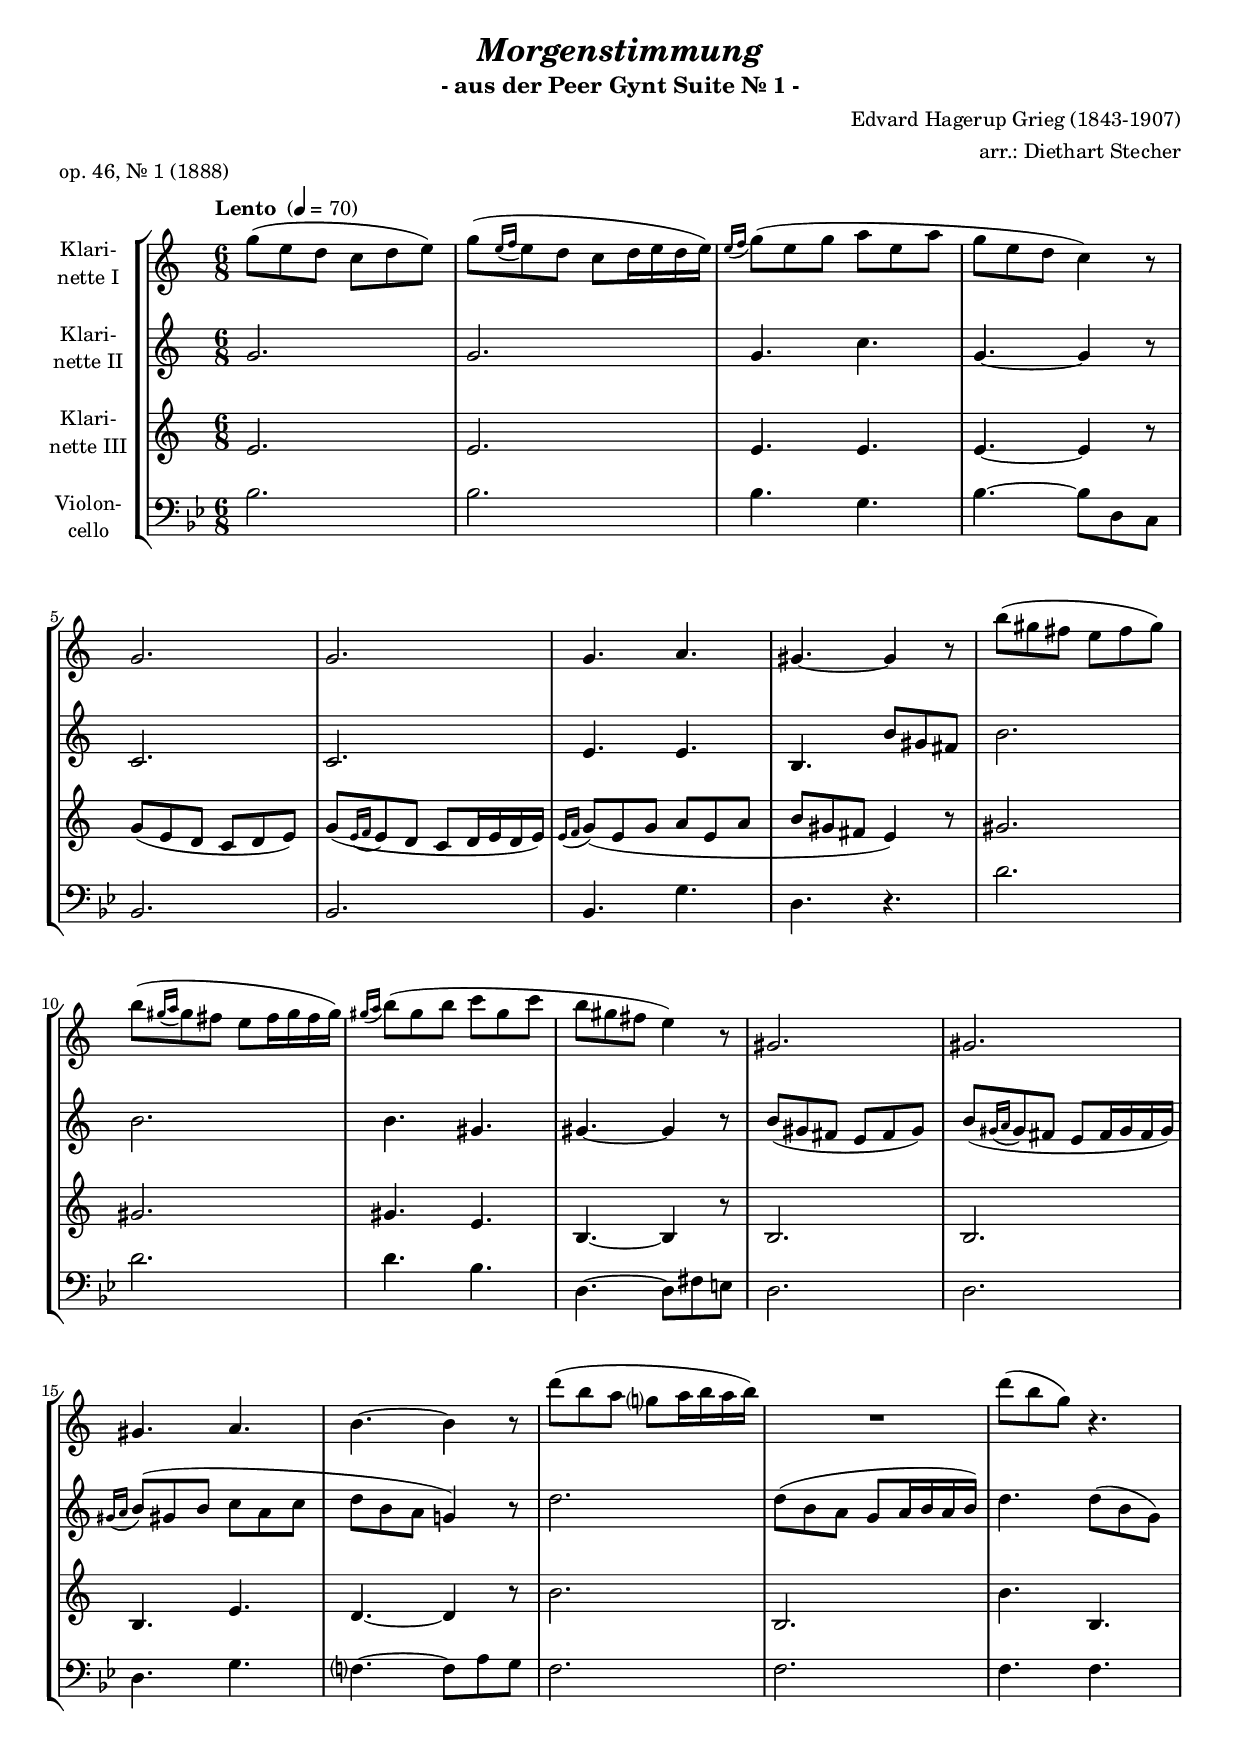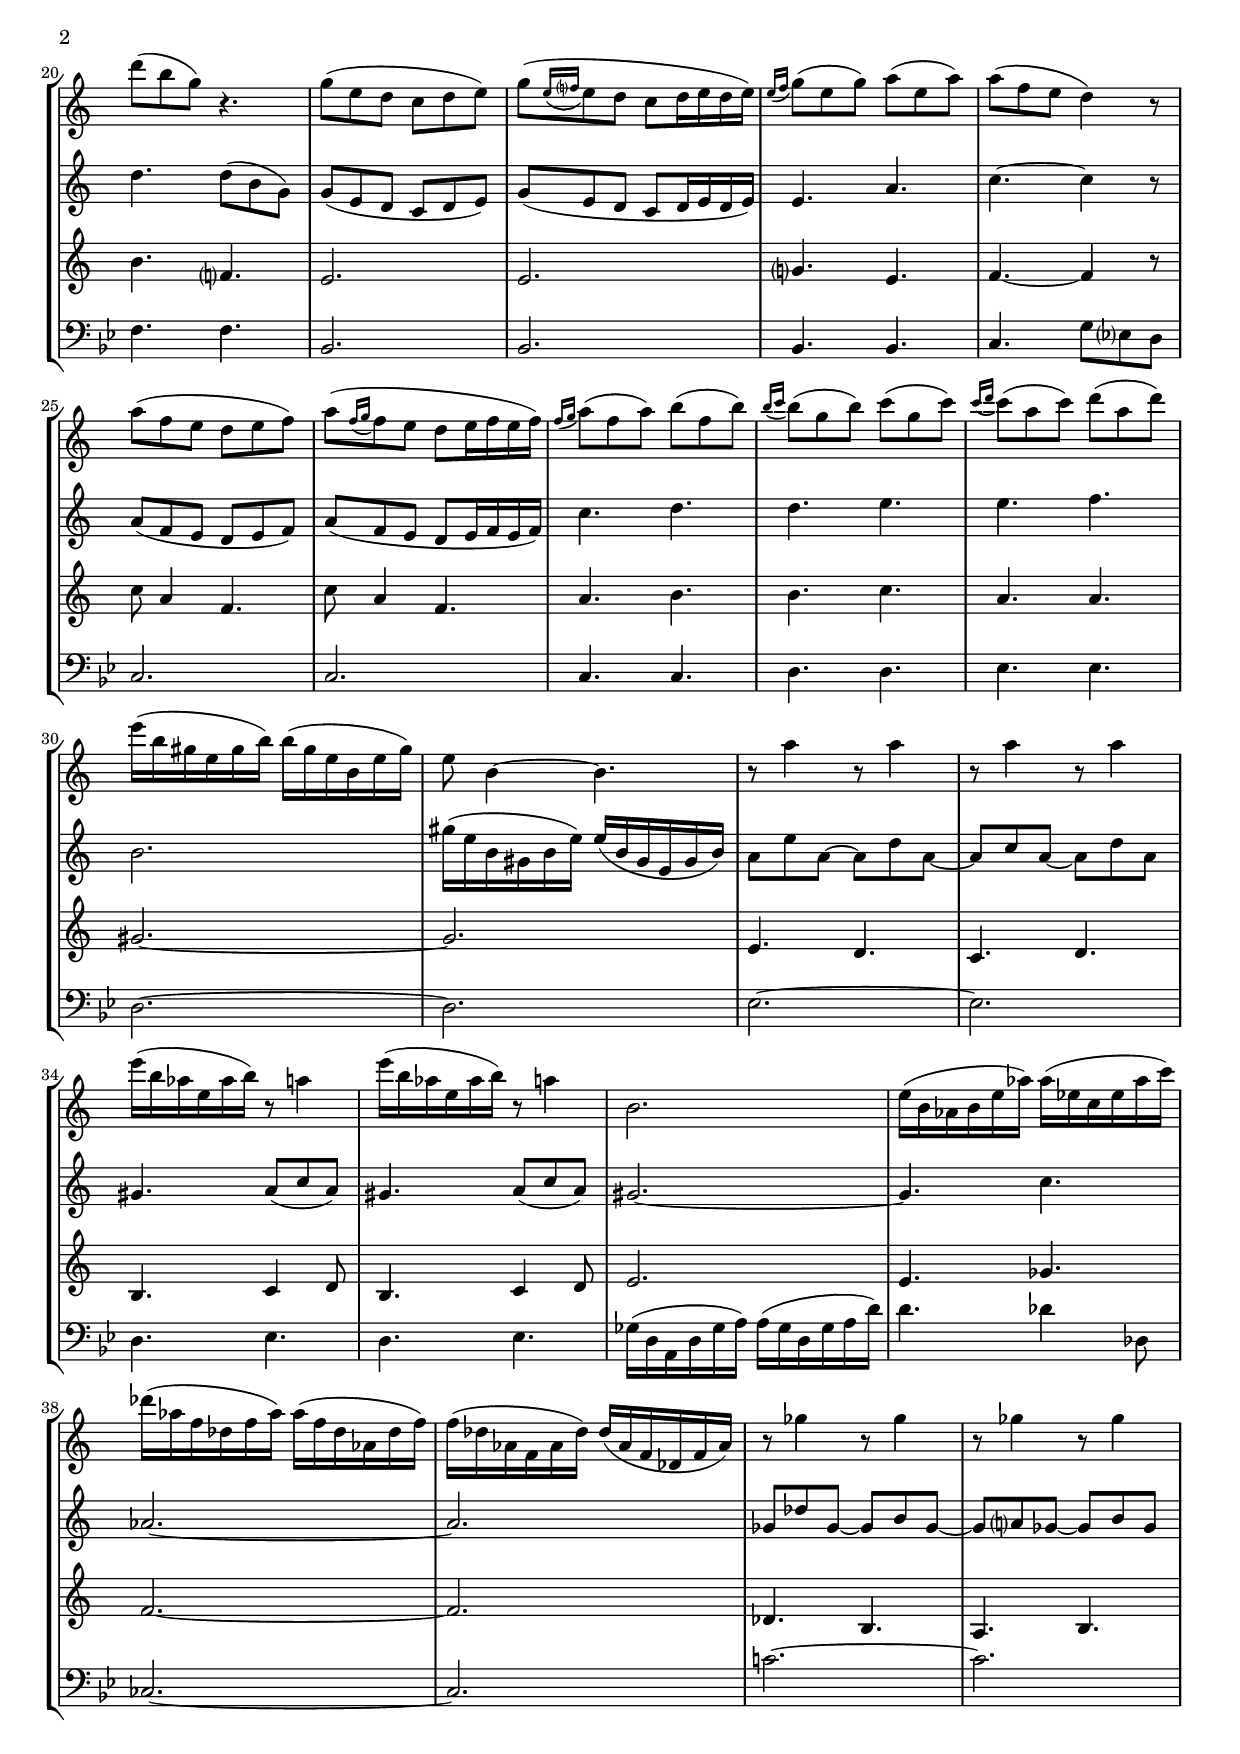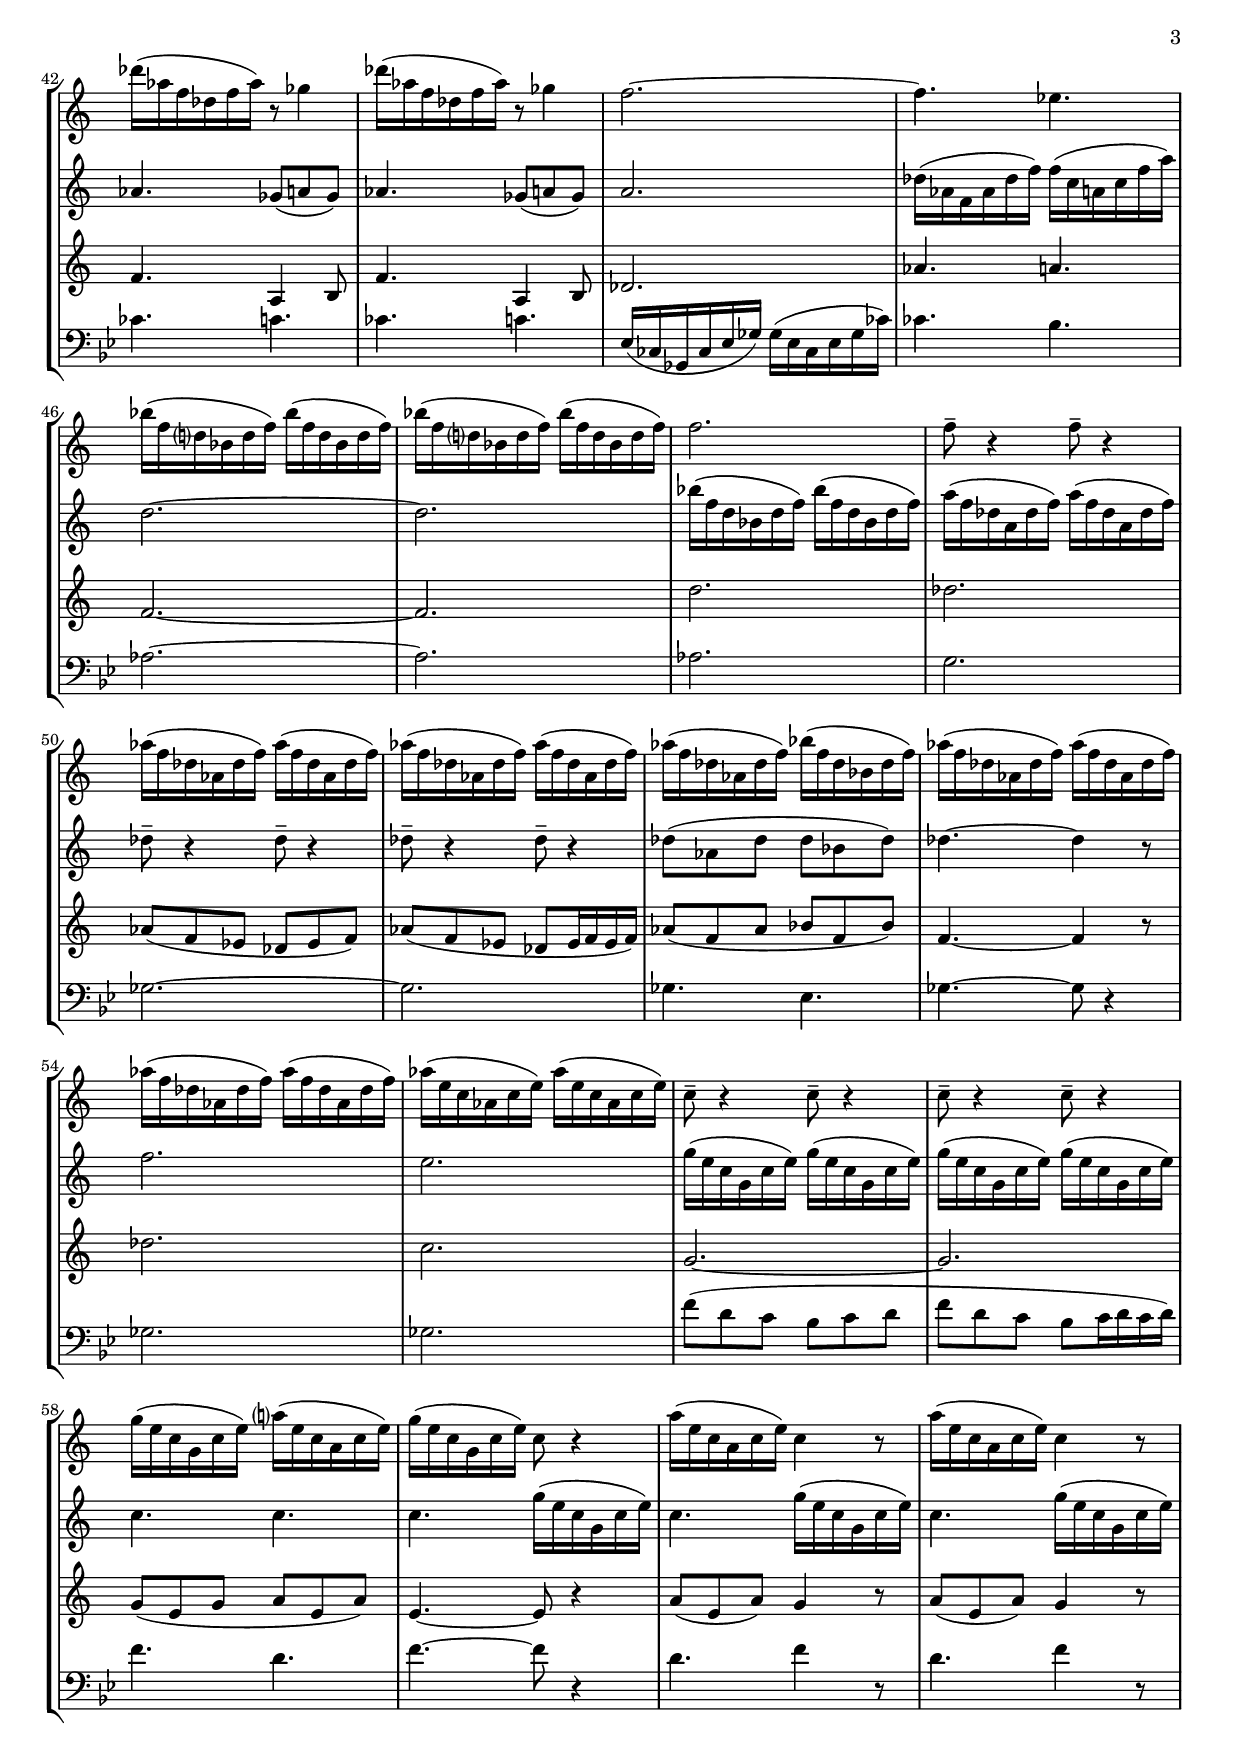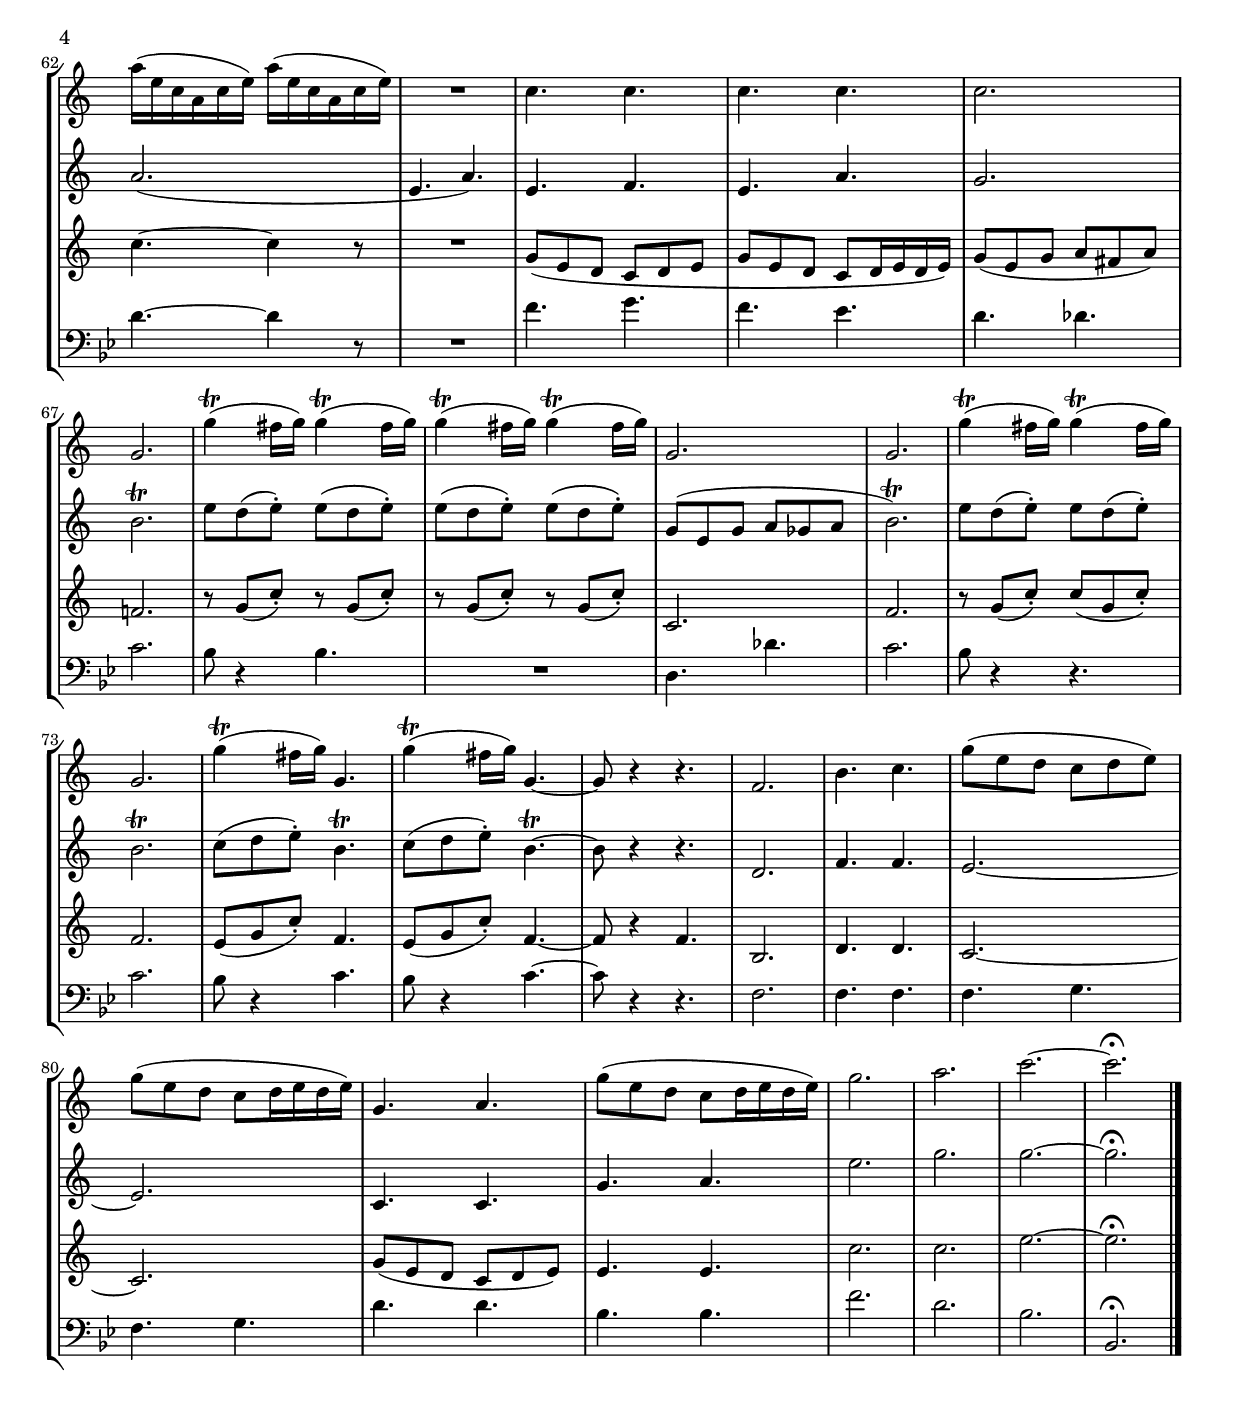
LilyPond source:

\version "2.18.2"
\include "deutsch.ly"

#(set-global-staff-size 17.7)

\header {
  title     = \markup \italic "Morgenstimmung"
  subtitle  = "- aus der Peer Gynt Suite Nr. 1 -"
  composer  = "Edvard Hagerup Grieg (1843-1907)"
  arranger  = "arr.: Diethart Stecher"
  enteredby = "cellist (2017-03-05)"
  piece     = "op. 46, Nr. 1 (1888)"
}

voiceconsts = {
  \key c \major
  \time 6/8
  \clef "treble"
  %\numericTimeSignature
  \compressFullBarRests
  \set tupletSpannerDuration = #(ly:make-moment 1 4)
  \tempo "Lento " 4=70
}

%mist = "harpsichord"
mihi = "clarinet"
mist = "string ensemble 1"
milo = "drawbar organ"
%miba = "electric bass (finger)"
miba = "bassoon"

va = \relative c''' {
  \voiceconsts

  g8( e d c d e)
  g([ \appoggiatura { e16[ f] } e8 d] c d16 e d e)
  \appoggiatura { e[ f] } g8( e g a e a
  g e d c4) r8
  g2.
  g
  g4. a
  gis~ gis4 r8

  h'( gis fis e fis gis)
  h([ \appoggiatura { gis16[ a] } gis8 fis] e fis16 gis fis gis)
  \appoggiatura { gis[ a] } h8( gis h c gis c
  h gis fis e4) r8
  gis,2.
  gis
  gis4. a
  h~ h4 r8

  d'( h a g? a16 h a h)
  R2.
  d8( h g) r4.
  d'8( h g) r4.
  g8( e d c d e)
  g([ \appoggiatura { e16[ f?] } e8 d] c d16 e d e)
  \appoggiatura { e[ f] } g8( e g) a( e a)

  a( f e d4) r8
  a'( f e d e f)
  a([ \appoggiatura { f16[ g] } f8 e] d e16 f e f)
  \appoggiatura { f[ g] } a8( f a) h( f h)
  \appoggiatura { h16[ c] } h8( g h) c( g c)
  \appoggiatura { c16[ d] } c8( a c) d( a d)
  e16( h gis e gis h) h( gis e h e gis)

  e8 h4~ h4.
  r8 a'4 r8 a4
  r8 a4 r8 a4
  e'16( h as e as h) r8 a4
  e'16( h as e as h) r8 a4
  h,2.

  e16( h as h e as) as( es c es as c)
  des( as f des f as) as( f des as des f)
  f( des as f as des) des( as f des f as)
  r8 ges'4 r8 ges4
  r8 ges4 r8 ges4

  des'16( as f des f as) r8 ges4
  des'16( as f des f as) r8 ges4
  f2.~
  f4. es
  b'16( f d? b d f) b( f d b d f)
  
  b( f d? b d f) b( f d b d f)
  f2.
  f8-- r4 f8-- r4
  as16( f des as des f) as( f des as des f)
  as( f des as des f) as( f des as des f)

  as( f des as des f) b( f des b des f)
  as( f des as des f) as( f des as des f)
  as( f des as des f) as( f des as des f)
  as( e c as c e) as( e c as c e)

  c8-- r4 c8-- r4
  c8-- r4 c8-- r4
  g'16( e c g c e) a?( e c a c e)
  g( e c g c e) c8 r4
  a'16( e c a c e) c4 r8

  a'16( e c a c e) c4 r8
  a'16( e c a c e) a( e c a c e)
  R2.
  c4. c
  c c
  c2.

  g
  g'4(\trill fis16 g) g4(\trill fis16 g)
  g4(\trill fis16 g) g4(\trill fis16 g)
  g,2.
  g

  g'4(\trill fis16 g) g4(\trill fis16 g)
  g,2.
  g'4(\trill fis16 g) g,4.
  g'4(\trill fis16 g) g,4.~
  g8 r4 r4.
  f2.
  h4. c

  g'8( e d c d e)
  g( e d c d16 e d e)
  g,4. a
  g'8( e d c d16 e d e)
  g2.
  a
  c~
  c\fermata \bar "|."
}

vb = \relative c'' {
  \voiceconsts

  g2.
  g
  g4. c
  g~ g4 r8
  c,2.
  c
  e4. e
  h h'8 gis fis

  h2.
  h
  h4. gis
  gis~ gis4 r8
  h( gis fis e fis gis)
  h([ \appoggiatura { gis16[ a] } gis8 fis] e fis16 gis fis gis)
  \appoggiatura { gis16[ a] } h8( gis! h c a c
  d h a g!4) r8

  d'2.
  d8( h a g a16 h a h)
  d4. d8( h g)
  d'4. d8( h g)
  g( e d c d e)
  g( e d c d16 e d e)
  e4. a

  c~ c4 r8
  a( f e d e f)
  a( f e d e16 f e f)
  c'4. d
  d e
  e f
  h,2.

  gis'16( e h gis h e) e( h gis e gis h)
  a8 e' a,~ a d a~
  a c a~ a d a
  gis4. a8( c a)
  gis4. a8( c a)
  gis2.~

  gis4. c
  as2.~
  as
  ges8 des' ges,~ ges h ges~
  ges a? ges~ ges h ges

  as4. ges8( a ges)
  as4. ges8( a ges)
  a2.
  des16( as f as des f) f( c a c f a)
  d,2.~

  d
  b'16( f d b d f) b( f d b d f)
  a( f des a des f) a( f des a des f)
  des8-- r4 des8-- r4
  des8-- r4 des8-- r4

  des8( as des des b des)
  des4.~ des4 r8
  f2.
  e

  g16( e c g c e) g( e c g c e)
  g( e c g c e) g( e c g c e)
  c4. c
  c g'16( e c g c e)
  c4. g'16( e c g c e)

  c4. g'16( e c g c e)
  a,2.(
  e4. a)
  e f
  e a
  g2.

  h\trill
  e8 d( e)-. e( d e)-.
  e( d e)-. e( d e)-.
  g,( e g a ges a
  h2.)\trill

  e8 d( e)-. e d( e)-.
  h2.\trill
  c8( d e)-. h4.\trill
  c8( d e)-. h4.~\trill
  h8 r4 r4.
  d,2.
  f4. f

  e2.~
  e
  c4. c
  g' a
  e'2.
  g
  g~
  g\fermata \bar "|."
}

vc = \relative c' {
  \voiceconsts

  e2.
  e
  e4. e
  e~ e4 r8
  g8( e d c d e)
  g([ \appoggiatura { e16[ f] } e8 d] c d16 e d e)
  \appoggiatura { e[ f] } g8( e g a e a
  h gis fis e4) r8

  gis2.
  gis
  gis4. e
  h~ h4 r8
  h2.
  h
  h4. e
  d~ d4 r8

  h'2.
  h,
  h'4. h,
  h' f?
  e2.
  e
  g?4. e

  f~ f4 r8
  c' a4 f4.
  c'8 a4 f4.
  a h
  h c
  a a
  gis2.~

  gis
  e4. d
  c d
  h c4 d8
  h4. c4 d8
  e2.

  e4. ges
  f2.~
  f
  des4. h
  a h

  f' a,4 h8
  f'4. a,4 h8
  des2.
  as'4. a
  f2.~

  f
  d'
  des
  as8( f es des es f)
  as( f es des es16 f es f)

  as8( f as b f b)
  f4.~ f4 r8
  des'2.
  c

  g~
  g
  g8( e g a e a)
  e4.~ e8 r4
  a8( e a) g4 r8

  a( e a) g4 r8
  c4.~ c4 r8
  R2.
  g8( e d c d e
  g e d c d16 e d e)
  g8( e g a fis a)

  f!2.
  r8 g( c)-. r g( c)-.
  r g( c)-. r g( c)-.
  c,2.
  f

  r8 g( c)-. c( g c)-.
  f,2.
  e8( g c)-. f,4.
  e8( g c)-. f,4.~
  f8 r4 f4.
  h,2.
  d4. d

  c2.~
  c
  g'8( e d c d e)
  e4. e
  c'2.
  c
  e~
  e\fermata \bar "|."
}

vd = \relative c'' {
  \voiceconsts
  \clef "bass"
  
  c2.
  c
  c4. a
  c~ c8 e, d
  c2.
  c
  c4. a'
  e r

  e'2.
  e
  e4. c
  e,~ e8 gis fis
  e2.
  e
  e4. a
  g?~ g8 h a

  g2.
  g
  g4. g
  g g
  c,2.
  c
  c4. c

  d a'8 f? e
  d2.
  d
  d4. d
  e e
  f f
  e2.~

  e
  f~
  f
  e4. f
  e f
  as16( e h e as h) h( as e as h e)

  e4. es4 es,8
  des2.~
  des
  d'!~
  d

  des4. d
  des d
  f,16( des as des f as) as( f des f as des)
  des4. c
  b2.~

  b
  b
  a
  as~
  as

  as4. f
  as~ as8 r4
  as2.
  as

  g'8( e d c d e
  g e d c d16 e d e)
  g4. e
  g~ g8 r4
  e4. g4 r8

  e4. g4 r8
  e4.~ e4 r8
  R2.
  g4. a
  g f
  e es

  d2.
  c8 r4 c4.
  R2.
  e,4. es'
  d2.

  c8 r4 r4.
  d2.
  c8 r4 d4.
  c8 r4 d4.~
  d8 r4 r4.
  g,2.
  g4. g

  g a
  g a
  e' e
  c c
  g'2.
  e
  c
  c,\fermata \bar "|."
}


music = \new StaffGroup <<
      \new Staff {
	\set Staff.midiInstrument = \mihi
	\set Staff.instrumentName = \markup \center-column { "Klari-" "nette I" }
	\transpose c c { \va }
      }

      \new Staff {
	\set Staff.midiInstrument = \mihi
	\set Staff.instrumentName = \markup \center-column { "Klari-" "nette II" }
	\transpose c c { \vb }
      }

      \new Staff {
	\set Staff.midiInstrument = \mihi
	\set Staff.instrumentName = \markup \center-column { "Klari-" "nette III" }
	\transpose c c { \vc }
      }

      \new Staff {
	\set Staff.midiInstrument = \miba
	\set Staff.instrumentName = \markup \center-column { "Violon-" "cello" }
	\transpose c b,, { \vd }
      }
>>

\book {
  \score {
    \music
    \layout {}
  }

  \score {
    \unfoldRepeats \music

    \midi {
      \context {
        \Score
      }
    }
  }
}
